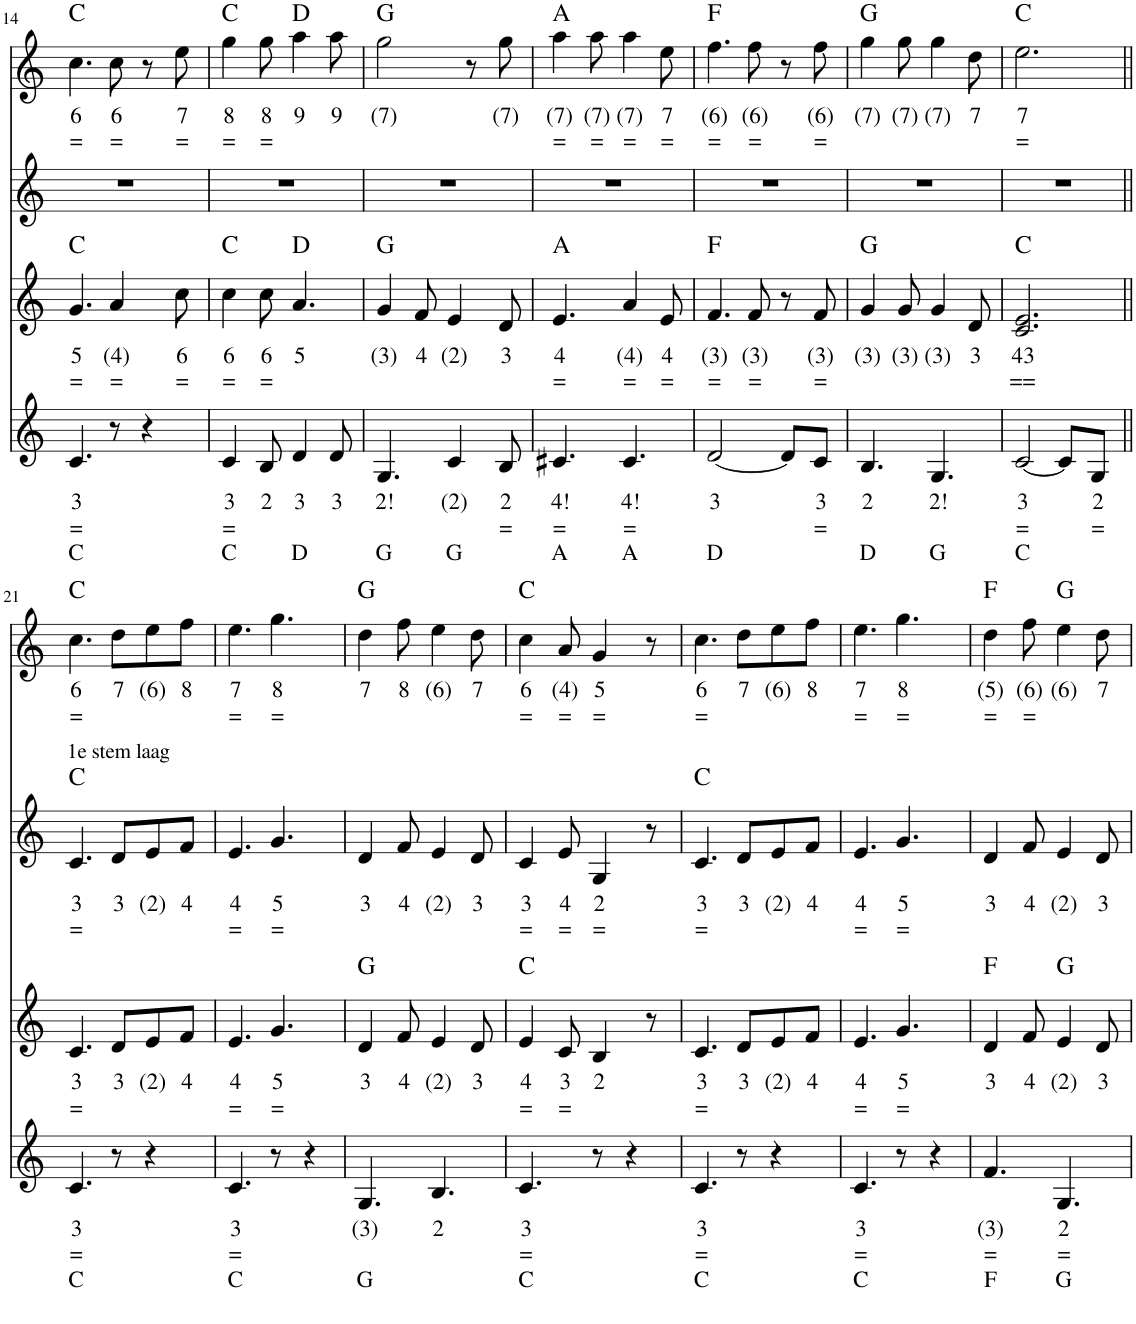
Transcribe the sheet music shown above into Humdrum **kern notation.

**kern	**kern	**kern	**text	**text	**text	**kern	**text	**text	**kern	**text	**text	**harte	**kern	**text	**text	**harte
*part6	*part5	*part4	*part4	*part4	*part4	*part3	*part3	*part3	*part2	*part2	*part2	*part2	*part1	*part1	*part1	*part1
*staff6	*staff5	*staff4	*staff4	*staff4	*staff4	*staff3	*staff3	*staff3	*staff2	*staff2	*staff2	*	*staff1	*staff1	*staff1	*
*I"Accordion	*I"Harpsichord	*I"Accordion	*	*	*	*I"Stem	*	*	*I"Stem	*	*	*	*I"Accordion	*	*	*
*I'Acc	*I'Hpschd	*I'Acc	*	*	*	*	*	*	*	*	*	*	*I'Acc	*	*	*
!!LO:PB:g=z
*clefG2	*clefG2	*clefG2	*	*	*	*clefG2	*	*	*clefG2	*	*	*	*clefG2	*	*	*
*k[]	*k[]	*k[]	*	*	*	*k[]	*	*	*k[]	*	*	*	*k[]	*	*	*
*M6/8	*M6/8	*M6/8	*	*	*	*M6/8	*	*	*M6/8	*	*	*	*M6/8	*	*	*
=14	=14	=14	=14	=14	=14	=14	=14	=14	=14	=14	=14	=14	=14	=14	=14	=14
!	!	!	!LO:LY:b	!LO:LY:b	!LO:LY:b	!	!LO:LY:b	!LO:LY:b	!	!	!	!	!	!LO:LY:b	!LO:LY:b	!
2.c	4C	4.c/	3	=	C	4.g/	5	=	2.r	.	.	.	4.cc\	6	=	C:maj
.	8e 8g 8cc	.	.	.	.	.	.	.	.	.	.	.	.	.	.	.
!	!	!	!	!	!	!	!LO:LY:b	!LO:LY:b	!	!	!	!	!	!LO:LY:b	!LO:LY:b	!
.	4e 4g 4cc	8r	.	.	.	4a/	(4)	=	.	.	.	.	8cc\	6	=	.
.	.	4r	.	.	.	.	.	.	.	.	.	.	8r	.	.	.
!	!	!	!	!	!	!	!LO:LY:b	!LO:LY:b	!	!	!	!	!	!LO:LY:b	!LO:LY:b	!
.	8e 8g 8cc	.	.	.	.	8cc\	6	=	.	.	.	.	8ee\	7	=	.
=15	=15	=15	=15	=15	=15	=15	=15	=15	=15	=15	=15	=15	=15	=15	=15	=15
!	!	!	!LO:LY:b	!LO:LY:b	!LO:LY:b	!	!LO:LY:b	!LO:LY:b	!	!	!	!	!	!LO:LY:b	!LO:LY:b	!
4c	4c 4e 4g 4cc	4c/	3	=	C	4cc\	6	=	2.r	.	.	.	4gg\	8	=	C:maj
!	!	!	!LO:LY:b	!	!	!	!LO:LY:b	!LO:LY:b	!	!	!	!	!	!LO:LY:b	!LO:LY:b	!
8B	8e 8g 8cc	8B/	2	.	.	8cc\	6	=	.	.	.	.	8gg\	8	=	.
!	!	!	!LO:LY:b	!	!LO:LY:b	!	!LO:LY:b	!	!	!	!	!	!	!LO:LY:b	!	!
4A	4A 4d 4f#X 4cc	4d/	3	.	D	4.a/	5	.	.	.	.	.	4aa\	9	.	D:maj
!	!	!	!LO:LY:b	!	!	!	!	!	!	!	!	!	!	!LO:LY:b	!	!
8D	8d 8f# 8cc	8d/	3	.	.	.	.	.	.	.	.	.	8aa\	9	.	.
=16	=16	=16	=16	=16	=16	=16	=16	=16	=16	=16	=16	=16	=16	=16	=16	=16
!	!	!	!LO:LY:b	!	!LO:LY:b	!	!LO:LY:b	!	!	!	!	!	!	!LO:LY:b	!	!
4.G	4d 4g 4b	4.G/	2!	.	G	4g/	(3)	.	2.r	.	.	.	2gg\	(7)	.	G:maj
!	!	!	!	!	!	!	!LO:LY:b	!	!	!	!	!	!	!	!	!
.	8d 8g 8b	.	.	.	.	8f/	4	.	.	.	.	.	.	.	.	.
!	!	!	!LO:LY:b	!	!LO:LY:b	!	!LO:LY:b	!	!	!	!	!	!	!	!	!
4c	4e 4g 4cc	4c/	(2)	.	G	4e/	(2)	.	.	.	.	.	.	.	.	.
.	.	.	.	.	.	.	.	.	.	.	.	.	8r	.	.	.
!	!	!	!LO:LY:b	!LO:LY:b	!	!	!LO:LY:b	!	!	!	!	!	!	!LO:LY:b	!	!
8B	8d 8g 8b	8B/	2	=	.	8d/	3	.	.	.	.	.	8gg\	(7)	.	.
=17	=17	=17	=17	=17	=17	=17	=17	=17	=17	=17	=17	=17	=17	=17	=17	=17
!	!	!	!LO:LY:b	!LO:LY:b	!LO:LY:b	!	!LO:LY:b	!LO:LY:b	!	!	!	!	!	!LO:LY:b	!LO:LY:b	!
4.A	4A 4e 4a 4cc#X	4.c#X/	4!	=	A	4.e/	4	=	2.r	.	.	.	4aa\	(7)	=	A:maj
!	!	!	!	!	!	!	!	!	!	!	!	!	!	!LO:LY:b	!LO:LY:b	!
.	8A 8e 8a 8cc#	.	.	.	.	.	.	.	.	.	.	.	8aa\	(7)	=	.
!	!	!	!LO:LY:b	!LO:LY:b	!LO:LY:b	!	!LO:LY:b	!LO:LY:b	!	!	!	!	!	!LO:LY:b	!LO:LY:b	!
4.c#X	4A 4e 4a 4cc#	4.c#/	4!	=	A	4a/	(4)	=	.	.	.	.	4aa\	(7)	=	.
!	!	!	!	!	!	!	!LO:LY:b	!LO:LY:b	!	!	!	!	!	!LO:LY:b	!LO:LY:b	!
.	8A 8e 8a 8cc#	.	.	.	.	8e/	4	=	.	.	.	.	8ee\	7	=	.
=18	=18	=18	=18	=18	=18	=18	=18	=18	=18	=18	=18	=18	=18	=18	=18	=18
!	!	!	!LO:LY:b	!	!LO:LY:b	!	!LO:LY:b	!LO:LY:b	!	!	!	!	!	!LO:LY:b	!LO:LY:b	!
2.d	4A 4f 4a 4dd	[2d/	3	.	D	4.f/	(3)	=	2.r	.	.	.	4.ff\	(6)	=	F:maj
.	8A 8f 8a 8dd	.	.	.	.	.	.	.	.	.	.	.	.	.	.	.
!	!	!	!	!	!	!	!LO:LY:b	!LO:LY:b	!	!	!	!	!	!LO:LY:b	!LO:LY:b	!
.	4A 4f 4a 4dd	.	.	.	.	8f/	(3)	=	.	.	.	.	8ff\	(6)	=	.
.	.	8d/L]	.	.	.	8r	.	.	.	.	.	.	8r	.	.	.
!	!	!	!LO:LY:b	!LO:LY:b	!	!	!LO:LY:b	!LO:LY:b	!	!	!	!	!	!LO:LY:b	!LO:LY:b	!
.	8A 8f 8a 8dd	8c/J	3	=	.	8f/	(3)	=	.	.	.	.	8ff\	(6)	=	.
=19	=19	=19	=19	=19	=19	=19	=19	=19	=19	=19	=19	=19	=19	=19	=19	=19
!	!	!	!LO:LY:b	!	!LO:LY:b	!	!LO:LY:b	!	!	!	!	!	!	!LO:LY:b	!	!
4.B	4d 4g 4b	4.B/	2	.	D	4g/	(3)	.	2.r	.	.	.	4gg\	(7)	.	G:maj
!	!	!	!	!	!	!	!LO:LY:b	!	!	!	!	!	!	!LO:LY:b	!	!
.	8d 8g 8b	.	.	.	.	8g/	(3)	.	.	.	.	.	8gg\	(7)	.	.
!	!	!	!LO:LY:b	!	!LO:LY:b	!	!LO:LY:b	!	!	!	!	!	!	!LO:LY:b	!	!
4.G	4f 4g 4b	4.G/	2!	.	G	4g/	(3)	.	.	.	.	.	4gg\	(7)	.	.
!	!	!	!	!	!	!	!LO:LY:b	!	!	!	!	!	!	!LO:LY:b	!	!
.	8f 8g 8b	.	.	.	.	8d/	3	.	.	.	.	.	8dd\	7	.	.
=20	=20	=20	=20	=20	=20	=20	=20	=20	=20	=20	=20	=20	=20	=20	=20	=20
!	!	!	!LO:LY:b	!LO:LY:b	!LO:LY:b	!	!LO:LY:b	!LO:LY:b	!	!	!	!	!	!LO:LY:b	!LO:LY:b	!
2.c	4c 4e 4g 4cc	[2c/	3	=	C	2.c/ 2.e/	43	==	2.r	.	.	.	2.ee\	7	=	C:maj
.	8e 8g 8cc	.	.	.	.	.	.	.	.	.	.	.	.	.	.	.
.	4e 4g 4cc	.	.	.	.	.	.	.	.	.	.	.	.	.	.	.
.	.	8c/L]	.	.	.	.	.	.	.	.	.	.	.	.	.	.
!	!	!	!LO:LY:b	!LO:LY:b	!	!	!	!	!	!	!	!	!	!	!	!
.	8e 8g 8cc	8G/J	2	=	.	.	.	.	.	.	.	.	.	.	.	.
!!LO:LB:g=z
=21||	=21||	=21||	=21||	=21||	=21||	=21||	=21||	=21||	=21||	=21||	=21||	=21||	=21||	=21||	=21||	=21||
!	!	!	!	!	!	!	!	!	!LO:TX:a:t=1e stem laag	!	!	!	!	!	!	!
!	!	!	!LO:LY:b	!LO:LY:b	!LO:LY:b	!	!LO:LY:b	!LO:LY:b	!	!LO:LY:b	!LO:LY:b	!	!	!LO:LY:b	!LO:LY:b	!
2.c	4C	4.c/	3	=	C	4.c/	3	=	4.c/	3	=	C:maj	4.cc\	6	=	C:maj
.	8e 8g 8cc	.	.	.	.	.	.	.	.	.	.	.	.	.	.	.
!	!	!	!	!	!	!	!LO:LY:b	!	!	!LO:LY:b	!	!	!	!LO:LY:b	!	!
.	4e 4g 4cc	8r	.	.	.	8d/L	3	.	8d/L	3	.	.	8dd\L	7	.	.
!	!	!	!	!	!	!	!LO:LY:b	!	!	!LO:LY:b	!	!	!	!LO:LY:b	!	!
.	.	4r	.	.	.	8e/	(2)	.	8e/	(2)	.	.	8ee\	(6)	.	.
!	!	!	!	!	!	!	!LO:LY:b	!	!	!LO:LY:b	!	!	!	!LO:LY:b	!	!
.	8e 8g 8cc	.	.	.	.	8f/J	4	.	8f/J	4	.	.	8ff\J	8	.	.
=22	=22	=22	=22	=22	=22	=22	=22	=22	=22	=22	=22	=22	=22	=22	=22	=22
!	!	!	!LO:LY:b	!LO:LY:b	!LO:LY:b	!	!LO:LY:b	!LO:LY:b	!	!LO:LY:b	!LO:LY:b	!	!	!LO:LY:b	!LO:LY:b	!
2.c	4C	4.c/	3	=	C	4.e/	4	=	4.e/	4	=	.	4.ee\	7	=	.
.	8e 8g 8cc	.	.	.	.	.	.	.	.	.	.	.	.	.	.	.
!	!	!	!	!	!	!	!LO:LY:b	!LO:LY:b	!	!LO:LY:b	!LO:LY:b	!	!	!LO:LY:b	!LO:LY:b	!
.	4e 4g 4cc	8r	.	.	.	4.g/	5	=	4.g/	5	=	.	4.gg\	8	=	.
.	.	4r	.	.	.	.	.	.	.	.	.	.	.	.	.	.
.	8e 8g 8cc	.	.	.	.	.	.	.	.	.	.	.	.	.	.	.
=23	=23	=23	=23	=23	=23	=23	=23	=23	=23	=23	=23	=23	=23	=23	=23	=23
!	!	!	!LO:LY:b	!	!LO:LY:b	!	!LO:LY:b	!	!	!LO:LY:b	!	!	!	!LO:LY:b	!	!
2.G	4G	4.G/	(3)	.	G	4d/	3	.	4d/	3	.	.	4dd\	7	.	G:maj
!	!	!	!	!	!	!	!LO:LY:b	!	!	!LO:LY:b	!	!	!	!LO:LY:b	!	!
.	8f 8g 8b	.	.	.	.	8f/	4	.	8f/	4	.	.	8ff\	8	.	.
!	!	!	!LO:LY:b	!	!	!	!LO:LY:b	!	!	!LO:LY:b	!	!	!	!LO:LY:b	!	!
.	4f 4g 4b	4.B/	2	.	.	4e/	(2)	.	4e/	(2)	.	.	4ee\	(6)	.	.
!	!	!	!	!	!	!	!LO:LY:b	!	!	!LO:LY:b	!	!	!	!LO:LY:b	!	!
.	8f 8g 8b	.	.	.	.	8d/	3	.	8d/	3	.	.	8dd\	7	.	.
=24	=24	=24	=24	=24	=24	=24	=24	=24	=24	=24	=24	=24	=24	=24	=24	=24
!	!	!	!LO:LY:b	!LO:LY:b	!LO:LY:b	!	!LO:LY:b	!LO:LY:b	!	!LO:LY:b	!LO:LY:b	!	!	!LO:LY:b	!LO:LY:b	!
2.c	4C	4.c/	3	=	C	4e/	4	=	4c/	3	=	.	4cc\	6	=	C:maj
!	!	!	!	!	!	!	!LO:LY:b	!LO:LY:b	!	!LO:LY:b	!LO:LY:b	!	!	!LO:LY:b	!LO:LY:b	!
.	8e 8g 8cc	.	.	.	.	8c/	3	=	8e/	4	=	.	8a/	(4)	=	.
!	!	!	!	!	!	!	!LO:LY:b	!	!	!LO:LY:b	!LO:LY:b	!	!	!LO:LY:b	!LO:LY:b	!
.	4e 4g 4cc	8r	.	.	.	4B/	2	.	4G/	2	=	.	4g/	5	=	.
.	.	4r	.	.	.	.	.	.	.	.	.	.	.	.	.	.
.	8e 8g 8cc	.	.	.	.	8r	.	.	8r	.	.	.	8r	.	.	.
=25	=25	=25	=25	=25	=25	=25	=25	=25	=25	=25	=25	=25	=25	=25	=25	=25
!	!	!	!LO:LY:b	!LO:LY:b	!LO:LY:b	!	!LO:LY:b	!LO:LY:b	!	!LO:LY:b	!LO:LY:b	!	!	!LO:LY:b	!LO:LY:b	!
2.c	4C	4.c/	3	=	C	4.c/	3	=	4.c/	3	=	C:maj	4.cc\	6	=	.
.	8e 8g 8cc	.	.	.	.	.	.	.	.	.	.	.	.	.	.	.
!	!	!	!	!	!	!	!LO:LY:b	!	!	!LO:LY:b	!	!	!	!LO:LY:b	!	!
.	4e 4g 4cc	8r	.	.	.	8d/L	3	.	8d/L	3	.	.	8dd\L	7	.	.
!	!	!	!	!	!	!	!LO:LY:b	!	!	!LO:LY:b	!	!	!	!LO:LY:b	!	!
.	.	4r	.	.	.	8e/	(2)	.	8e/	(2)	.	.	8ee\	(6)	.	.
!	!	!	!	!	!	!	!LO:LY:b	!	!	!LO:LY:b	!	!	!	!LO:LY:b	!	!
.	8e 8g 8cc	.	.	.	.	8f/J	4	.	8f/J	4	.	.	8ff\J	8	.	.
=26	=26	=26	=26	=26	=26	=26	=26	=26	=26	=26	=26	=26	=26	=26	=26	=26
!	!	!	!LO:LY:b	!LO:LY:b	!LO:LY:b	!	!LO:LY:b	!LO:LY:b	!	!LO:LY:b	!LO:LY:b	!	!	!LO:LY:b	!LO:LY:b	!
2.c	4C	4.c/	3	=	C	4.e/	4	=	4.e/	4	=	.	4.ee\	7	=	.
.	8e 8g 8cc	.	.	.	.	.	.	.	.	.	.	.	.	.	.	.
!	!	!	!	!	!	!	!LO:LY:b	!LO:LY:b	!	!LO:LY:b	!LO:LY:b	!	!	!LO:LY:b	!LO:LY:b	!
.	4e 4g 4cc	8r	.	.	.	4.g/	5	=	4.g/	5	=	.	4.gg\	8	=	.
.	.	4r	.	.	.	.	.	.	.	.	.	.	.	.	.	.
.	8e 8g 8cc	.	.	.	.	.	.	.	.	.	.	.	.	.	.	.
=27	=27	=27	=27	=27	=27	=27	=27	=27	=27	=27	=27	=27	=27	=27	=27	=27
!	!	!	!LO:LY:b	!LO:LY:b	!LO:LY:b	!	!LO:LY:b	!	!	!LO:LY:b	!	!	!	!LO:LY:b	!LO:LY:b	!
4.F	4F	4.f/	(3)	=	F	4d/	3	.	4d/	3	.	.	4dd\	(5)	=	F:maj
!	!	!	!	!	!	!	!LO:LY:b	!	!	!LO:LY:b	!	!	!	!LO:LY:b	!LO:LY:b	!
.	8f 8a 8dd	.	.	.	.	8f/	4	.	8f/	4	.	.	8ff\	(6)	=	.
!	!	!	!LO:LY:b	!LO:LY:b	!LO:LY:b	!	!LO:LY:b	!	!	!LO:LY:b	!	!	!	!LO:LY:b	!	!
4.G	4G	4.G/	2	=	G	4e/	(2)	.	4e/	(2)	.	.	4ee\	(6)	.	G:maj
!	!	!	!	!	!	!	!LO:LY:b	!	!	!LO:LY:b	!	!	!	!LO:LY:b	!	!
.	8f 8g 8b	.	.	.	.	8d/	3	.	8d/	3	.	.	8dd\	7	.	.
=	=	=	=	=	=	=	=	=	=	=	=	=	=	=	=	=
*-	*-	*-	*-	*-	*-	*-	*-	*-	*-	*-	*-	*-	*-	*-	*-	*-
